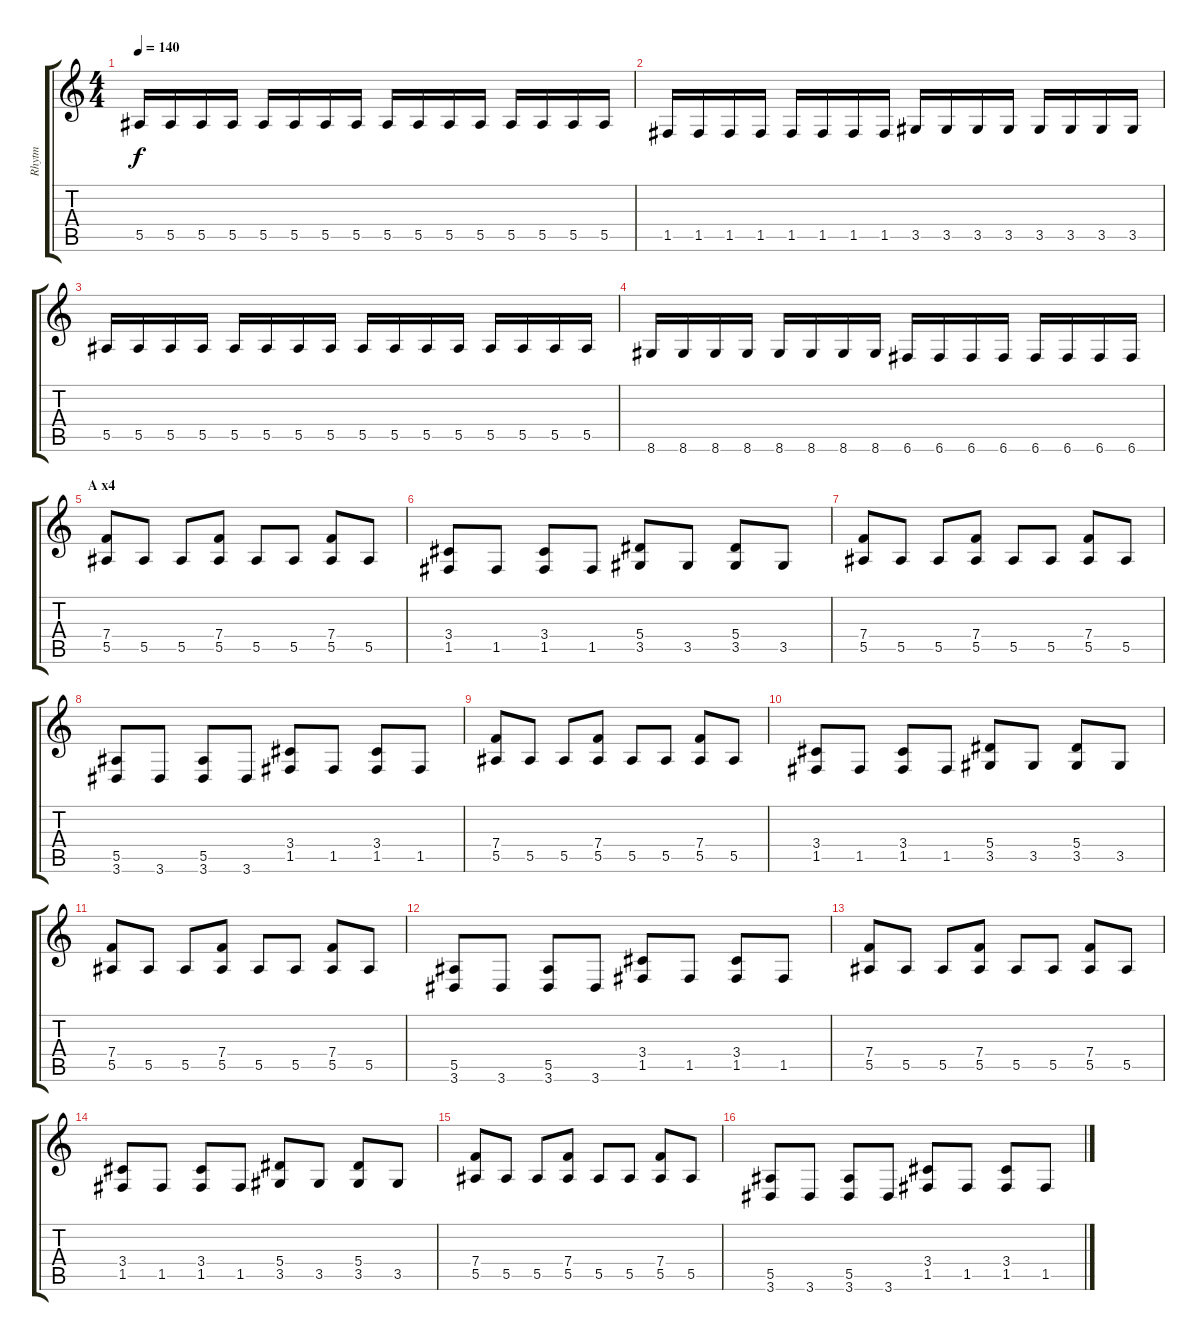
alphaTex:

\track ("Rhytm" "Rhytm") {instrument distortionguitar}
\staff {score tabs}
\tuning (C4 G3 Eb3 Bb2 F2 C2) {hide}
\ts (4 4)
\tempo 140
\clef g2
\ks c
5.5.16{dy f} 5.5.16 5.5.16 5.5.16 5.5.16 5.5.16 5.5.16 5.5.16 5.5.16 5.5.16 5.5.16 5.5.16 5.5.16 5.5.16 5.5.16 5.5.16 |
1.5.16 1.5.16 1.5.16 1.5.16 1.5.16 1.5.16 1.5.16 1.5.16 3.5.16 3.5.16 3.5.16 3.5.16 3.5.16 3.5.16 3.5.16 3.5.16 |
5.5.16 5.5.16 5.5.16 5.5.16 5.5.16 5.5.16 5.5.16 5.5.16 5.5.16 5.5.16 5.5.16 5.5.16 5.5.16 5.5.16 5.5.16 5.5.16 |
8.6.16 8.6.16 8.6.16 8.6.16 8.6.16 8.6.16 8.6.16 8.6.16 6.6.16 6.6.16 6.6.16 6.6.16 6.6.16 6.6.16 6.6.16 6.6.16 |
\section ("" "A x4")
(7.4 5.5).8 5.5.8 5.5.8 (7.4 5.5).8 5.5.8 5.5.8 (7.4 5.5).8 5.5.8 |
(3.4 1.5).8 1.5.8 (3.4 1.5).8 1.5.8 (5.4 3.5).8 3.5.8 (5.4 3.5).8 3.5.8 |
(7.4 5.5).8 5.5.8 5.5.8 (7.4 5.5).8 5.5.8 5.5.8 (7.4 5.5).8 5.5.8 |
(5.5 3.6).8 3.6.8 (5.5 3.6).8 3.6.8 (3.4 1.5).8 1.5.8 (3.4 1.5).8 1.5.8 |
(7.4 5.5).8 5.5.8 5.5.8 (7.4 5.5).8 5.5.8 5.5.8 (7.4 5.5).8 5.5.8 |
(3.4 1.5).8 1.5.8 (3.4 1.5).8 1.5.8 (5.4 3.5).8 3.5.8 (5.4 3.5).8 3.5.8 |
(7.4 5.5).8 5.5.8 5.5.8 (7.4 5.5).8 5.5.8 5.5.8 (7.4 5.5).8 5.5.8 |
(5.5 3.6).8 3.6.8 (5.5 3.6).8 3.6.8 (3.4 1.5).8 1.5.8 (3.4 1.5).8 1.5.8 |
(7.4 5.5).8 5.5.8 5.5.8 (7.4 5.5).8 5.5.8 5.5.8 (7.4 5.5).8 5.5.8 |
(3.4 1.5).8 1.5.8 (3.4 1.5).8 1.5.8 (5.4 3.5).8 3.5.8 (5.4 3.5).8 3.5.8 |
(7.4 5.5).8 5.5.8 5.5.8 (7.4 5.5).8 5.5.8 5.5.8 (7.4 5.5).8 5.5.8 |
(5.5 3.6).8 3.6.8 (5.5 3.6).8 3.6.8 (3.4 1.5).8 1.5.8 (3.4 1.5).8 1.5.8
